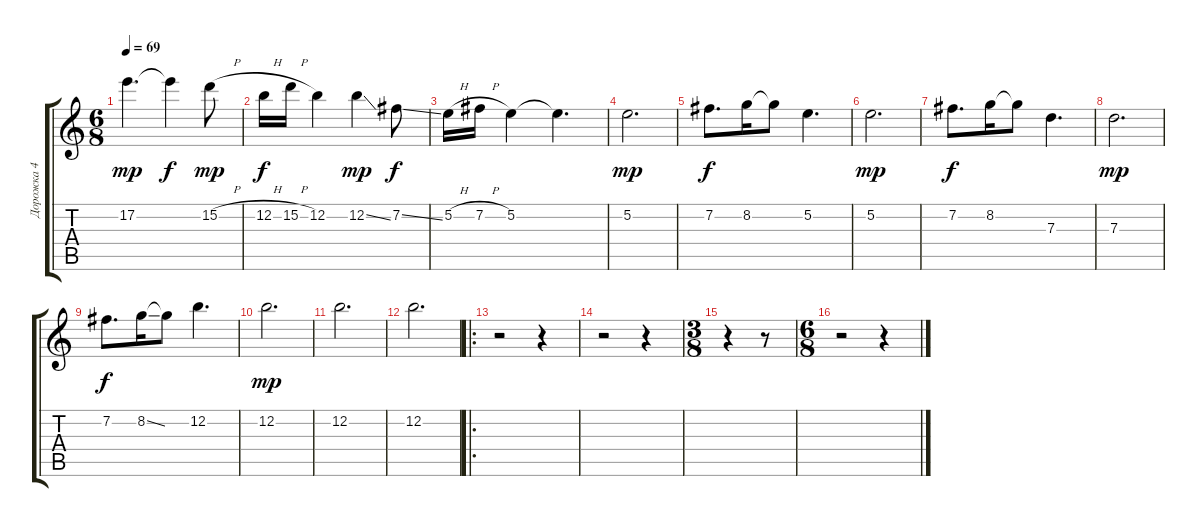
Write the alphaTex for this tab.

\track ("Дорожка 4" "Дорожка 4") {instrument overdrivenguitar}
\staff {score tabs}
\tuning (E4 B3 G3 D3 A2 E2) {hide}
\ts (6 8)
\tempo 69
\clef g2
\ks c
17.2.4{d dy mp} 17.2{t}.4{dy f} 15.2{h}.8{dy mp} |
12.2{h}.16{dy f} 15.2{h}.16 12.2.4 12.2{ss}.4{dy mp} 7.2{ss}.8{dy f} |
5.2{h}.16 7.2{h}.16 5.2.4 5.2{t}.4{d} |
5.2.2{d dy mp volume 13} |
7.2.8{d dy f} 8.2.16 8.2{t}.8 5.2.4{d} |
5.2.2{d dy mp} |
7.2.8{d dy f} 8.2.16 8.2{t}.8 7.3.4{d} |
7.3.2{d dy mp} |
7.2.8{d dy f} 8.2{ss}.16 8.2{t}.8 12.2.4{d} |
12.2.2{d dy mp} |
12.2.2{d} |
12.2.2{d} |
\ro
r.2 r.4 |
r.2 r.4 |
\ts (3 8)
r.4 r.8 |
\ts (6 8)
r.2 r.4
